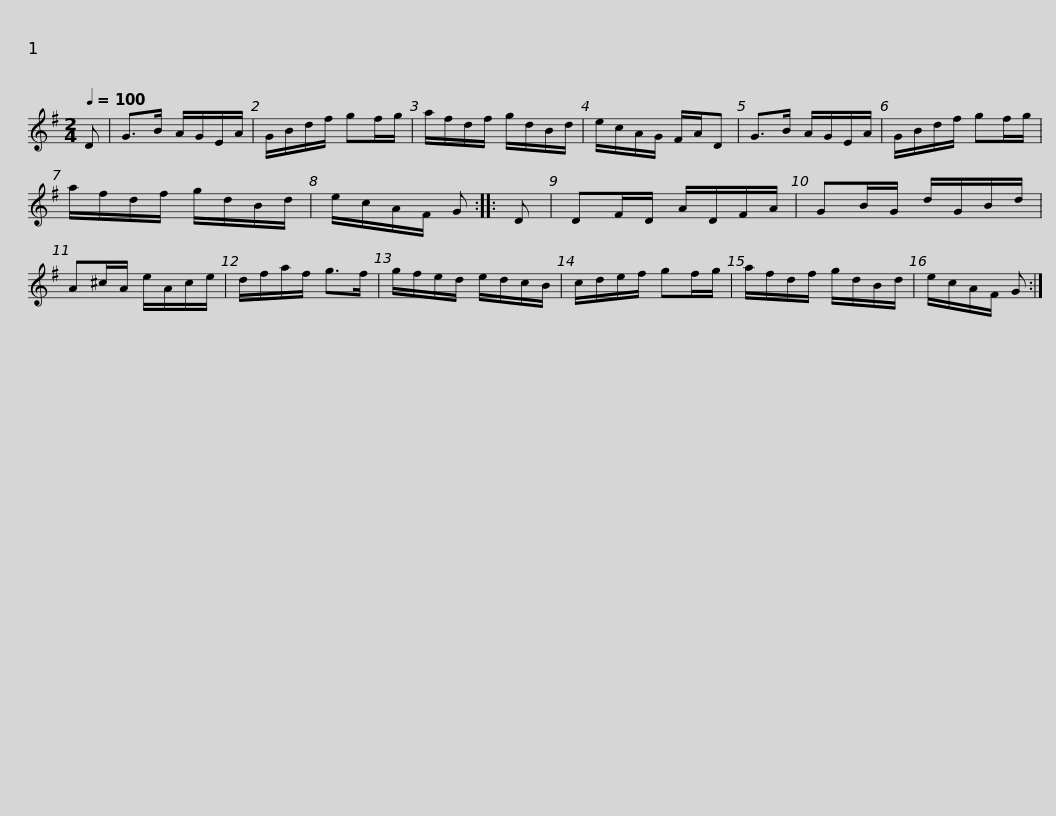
X:1
L:1/8
Q:1/4=100
M:2/4
I:linebreak $
K:none
V:1 treble transpose="8 "
V:1
[K:G] D | G>B A/G/E/A/ | G/B/d/f/ gf/g/ | a/f/d/f/ g/d/B/d/ | e/c/A/G/ F/A/D | %5
 G>B A/G/E/A/ | G/B/d/f/ gf/g/ |$ a/f/d/f/ g/d/B/d/ | e/c/A/F/ G :: D | %10
 DF/D/ A/D/F/A/ | GB/G/ d/G/B/d/ | A^c/A/ e/A/c/e/ | d/f/a/f/ g>f |$ g/f/e/d/ e/d/c/B/ | %15
 c/d/e/f/ gf/g/ | a/f/d/f/ g/d/B/d/ | e/c/A/F/ G :| %18
